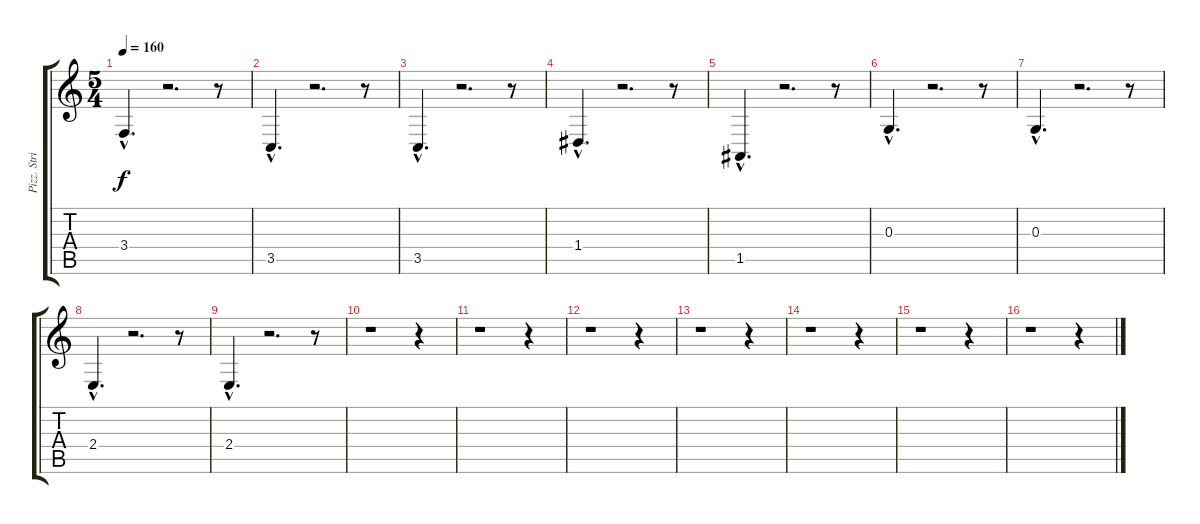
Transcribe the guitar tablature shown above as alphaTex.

\track ("Pizz. Strings 2" "Pizz. Stri") {instrument pizzicatostrings}
\staff {score tabs}
\tuning (E4 B3 G3 D3 A2 E2) {hide}
\ts (5 4)
\tempo 160
\clef g2
\ks c
3.4{hac}.4{d dy f} r.2{d} r.8 |
3.5{hac}.4{d} r.2{d} r.8 |
3.5{hac}.4{d} r.2{d} r.8 |
1.4{hac}.4{d} r.2{d} r.8 |
1.5{hac}.4{d} r.2{d} r.8 |
0.3{hac}.4{d} r.2{d} r.8 |
0.3{hac}.4{d} r.2{d} r.8 |
2.4{hac}.4{d} r.2{d} r.8 |
2.4{hac}.4{d} r.2{d} r.8 |
r.1 r.4 |
r.1 r.4 |
r.1 r.4 |
r.1 r.4 |
r.1 r.4 |
r.1 r.4 |
r.1 r.4
